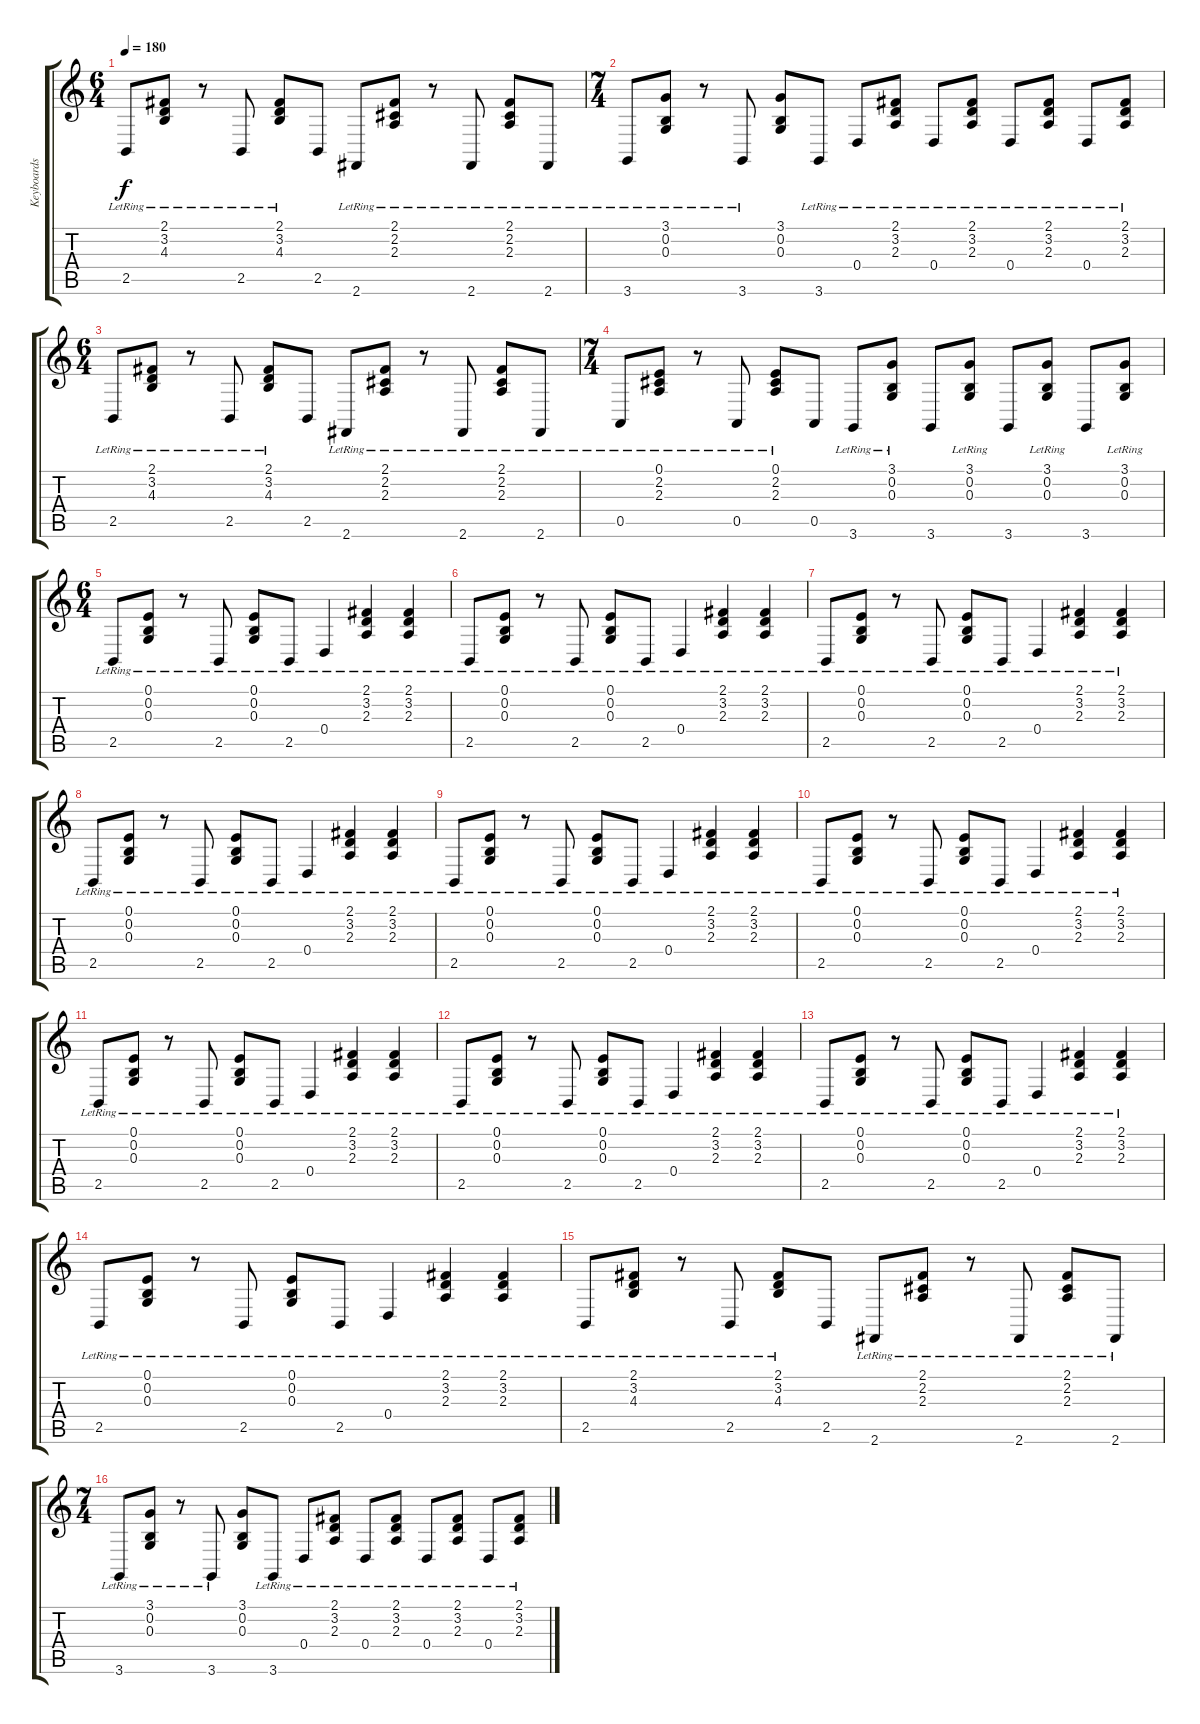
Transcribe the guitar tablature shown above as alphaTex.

\track ("Keyboards 1 Right" "Keyboards ") {instrument harpsichord}
\staff {score tabs}
\tuning (E4 B3 G3 D3 A2 E2) {hide}
\ts (6 4)
\tempo 180
\clef g2
\ks c
2.5{lr}.8{dy f} (2.1{lr} 3.2{lr} 4.3{lr}).8 r.8 2.5{lr}.8 (2.1{lr} 3.2{lr} 4.3{lr}).8 2.5.8 2.6{lr}.8 (2.1{lr} 2.2{lr} 2.3{lr}).8 r.8 2.6{lr}.8 (2.1{lr} 2.2{lr} 2.3{lr}).8 2.6{lr}.8 |
\ts (7 4)
3.6{lr}.8 (3.1{lr} 0.2{lr} 0.3{lr}).8 r.8 3.6{lr}.8 (3.1 0.2 0.3).8 3.6{lr}.8 0.4{lr}.8 (2.1{lr} 3.2{lr} 2.3{lr}).8 0.4{lr}.8 (2.1{lr} 3.2{lr} 2.3{lr}).8 0.4{lr}.8 (2.1{lr} 3.2{lr} 2.3{lr}).8 0.4{lr}.8 (2.1{lr} 3.2{lr} 2.3{lr}).8 |
\ts (6 4)
2.5{lr}.8 (2.1{lr} 3.2{lr} 4.3{lr}).8 r.8 2.5{lr}.8 (2.1{lr} 3.2{lr} 4.3{lr}).8 2.5.8 2.6{lr}.8 (2.1{lr} 2.2{lr} 2.3{lr}).8 r.8 2.6{lr}.8 (2.1{lr} 2.2{lr} 2.3{lr}).8 2.6{lr}.8 |
\ts (7 4)
0.5{lr}.8 (0.1{lr} 2.2{lr} 2.3{lr}).8 r.8 0.5{lr}.8 (0.1{lr} 2.2{lr} 2.3{lr}).8 0.5.8 3.6{lr}.8 (3.1{lr} 0.2{lr} 0.3{lr}).8 3.6.8 (3.1{lr} 0.2{lr} 0.3{lr}).8 3.6.8 (3.1{lr} 0.2{lr} 0.3{lr}).8 3.6.8 (3.1{lr} 0.2{lr} 0.3{lr}).8 |
\ts (6 4)
2.5{lr}.8 (0.1{lr} 0.2{lr} 0.3{lr}).8 r.8 2.5{lr}.8 (0.1{lr} 0.2{lr} 0.3{lr}).8 2.5{lr}.8 0.4{lr}.4 (2.1{lr} 3.2{lr} 2.3{lr}).4 (2.1{lr} 3.2{lr} 2.3{lr}).4 |
2.5{lr}.8 (0.1{lr} 0.2{lr} 0.3{lr}).8 r.8 2.5{lr}.8 (0.1{lr} 0.2{lr} 0.3{lr}).8 2.5{lr}.8 0.4{lr}.4 (2.1{lr} 3.2{lr} 2.3{lr}).4 (2.1{lr} 3.2{lr} 2.3{lr}).4 |
2.5{lr}.8 (0.1{lr} 0.2{lr} 0.3{lr}).8 r.8 2.5{lr}.8 (0.1{lr} 0.2{lr} 0.3{lr}).8 2.5{lr}.8 0.4{lr}.4 (2.1{lr} 3.2{lr} 2.3{lr}).4 (2.1{lr} 3.2{lr} 2.3{lr}).4 |
2.5{lr}.8 (0.1{lr} 0.2{lr} 0.3{lr}).8 r.8 2.5{lr}.8 (0.1{lr} 0.2{lr} 0.3{lr}).8 2.5{lr}.8 0.4{lr}.4 (2.1{lr} 3.2{lr} 2.3{lr}).4 (2.1{lr} 3.2{lr} 2.3{lr}).4 |
2.5{lr}.8 (0.1{lr} 0.2{lr} 0.3{lr}).8 r.8 2.5{lr}.8 (0.1{lr} 0.2{lr} 0.3{lr}).8 2.5{lr}.8 0.4{lr}.4 (2.1{lr} 3.2{lr} 2.3{lr}).4 (2.1{lr} 3.2{lr} 2.3{lr}).4 |
2.5{lr}.8 (0.1{lr} 0.2{lr} 0.3{lr}).8 r.8 2.5{lr}.8 (0.1{lr} 0.2{lr} 0.3{lr}).8 2.5{lr}.8 0.4{lr}.4 (2.1{lr} 3.2{lr} 2.3{lr}).4 (2.1{lr} 3.2{lr} 2.3{lr}).4 |
2.5{lr}.8 (0.1{lr} 0.2{lr} 0.3{lr}).8 r.8 2.5{lr}.8 (0.1{lr} 0.2{lr} 0.3{lr}).8 2.5{lr}.8 0.4{lr}.4 (2.1{lr} 3.2{lr} 2.3{lr}).4 (2.1{lr} 3.2{lr} 2.3{lr}).4 |
2.5{lr}.8 (0.1{lr} 0.2{lr} 0.3{lr}).8 r.8 2.5{lr}.8 (0.1{lr} 0.2{lr} 0.3{lr}).8 2.5{lr}.8 0.4{lr}.4 (2.1{lr} 3.2{lr} 2.3{lr}).4 (2.1{lr} 3.2{lr} 2.3{lr}).4 |
2.5{lr}.8 (0.1{lr} 0.2{lr} 0.3{lr}).8 r.8 2.5{lr}.8 (0.1{lr} 0.2{lr} 0.3{lr}).8 2.5{lr}.8 0.4{lr}.4 (2.1{lr} 3.2{lr} 2.3{lr}).4 (2.1{lr} 3.2{lr} 2.3{lr}).4 |
2.5{lr}.8 (0.1{lr} 0.2{lr} 0.3{lr}).8 r.8 2.5{lr}.8 (0.1{lr} 0.2{lr} 0.3{lr}).8 2.5{lr}.8 0.4{lr}.4 (2.1{lr} 3.2{lr} 2.3{lr}).4 (2.1{lr} 3.2{lr} 2.3{lr}).4 |
2.5{lr}.8 (2.1{lr} 3.2{lr} 4.3{lr}).8 r.8 2.5{lr}.8 (2.1{lr} 3.2{lr} 4.3{lr}).8 2.5.8 2.6{lr}.8 (2.1{lr} 2.2{lr} 2.3{lr}).8 r.8 2.6{lr}.8 (2.1{lr} 2.2{lr} 2.3{lr}).8 2.6{lr}.8 |
\ts (7 4)
3.6{lr}.8 (3.1{lr} 0.2{lr} 0.3{lr}).8 r.8 3.6{lr}.8 (3.1 0.2 0.3).8 3.6{lr}.8 0.4{lr}.8 (2.1{lr} 3.2{lr} 2.3{lr}).8 0.4{lr}.8 (2.1{lr} 3.2{lr} 2.3{lr}).8 0.4{lr}.8 (2.1{lr} 3.2{lr} 2.3{lr}).8 0.4{lr}.8 (2.1{lr} 3.2{lr} 2.3{lr}).8
